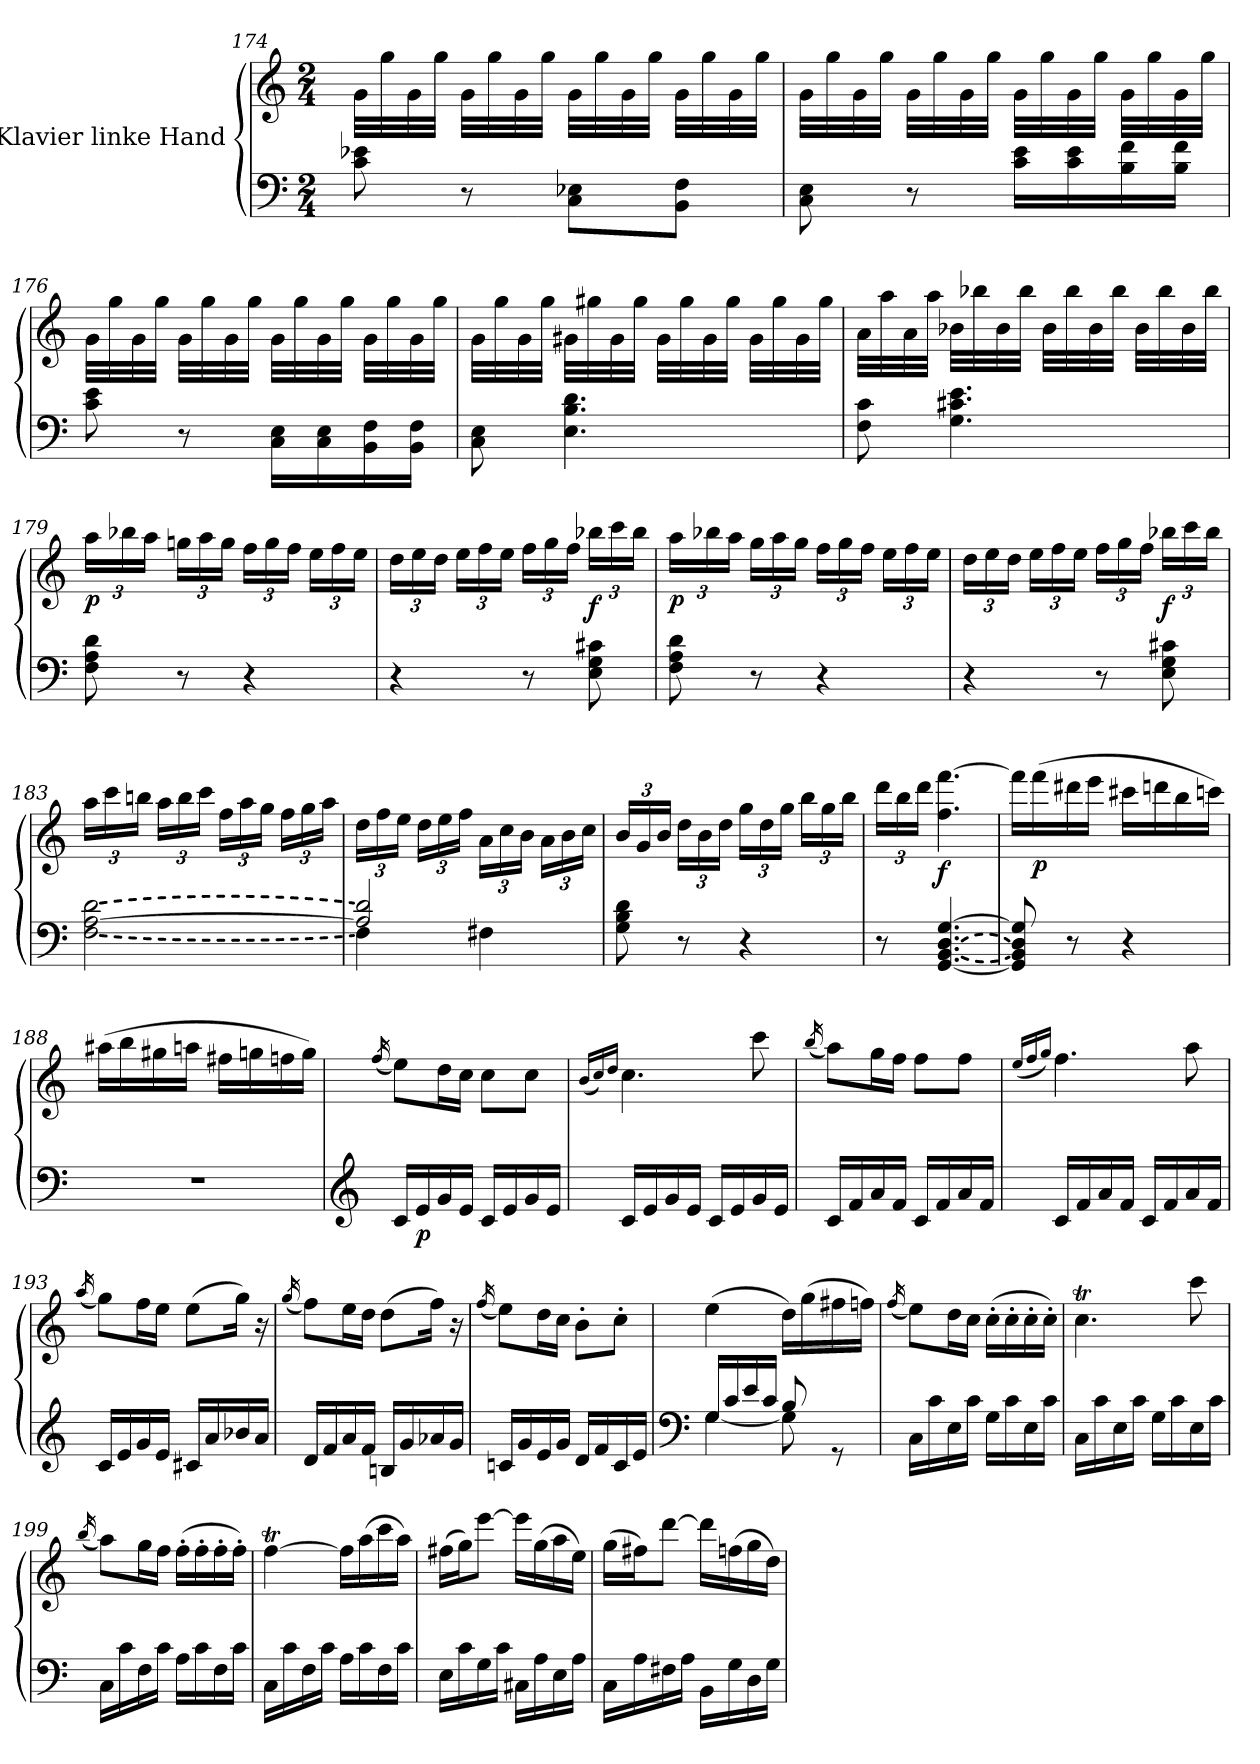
**kern	**kern	**dynam
*part1	*part1	*part1
*staff2	*staff1	*staff1/2
*I"Klavier linke Hand	*	*
*clefF4	*clefG2	*
*k[]	*k[]	*
*M2/4	*M2/4	*
=174	=174	=174
8c\ 8e-X\	32g\LLL	.
.	32gg\	.
.	32g\	.
.	32gg\JJJ	.
8r	32g\LLL	.
.	32gg\	.
.	32g\	.
.	32gg\JJJ	.
8C\ 8E-X\L	32g\LLL	.
.	32gg\	.
.	32g\	.
.	32gg\JJJ	.
8BB\ 8F\J	32g\LLL	.
.	32gg\	.
.	32g\	.
.	32gg\JJJ	.
=175	=175	=175
8C\ 8E\	32g\LLL	.
.	32gg\	.
.	32g\	.
.	32gg\JJJ	.
8r	32g\LLL	.
.	32gg\	.
.	32g\	.
.	32gg\JJJ	.
16c\ 16e\LL	32g\LLL	.
.	32gg\	.
16c\ 16e\	32g\	.
.	32gg\JJJ	.
16B\ 16f\	32g\LLL	.
.	32gg\	.
16B\ 16f\JJ	32g\	.
.	32gg\JJJ	.
=176	=176	=176
8c\ 8e\	32g\LLL	.
.	32gg\	.
.	32g\	.
.	32gg\JJJ	.
8r	32g\LLL	.
.	32gg\	.
.	32g\	.
.	32gg\JJJ	.
16C\ 16E\LL	32g\LLL	.
.	32gg\	.
16C\ 16E\	32g\	.
.	32gg\JJJ	.
16BB\ 16F\	32g\LLL	.
.	32gg\	.
16BB\ 16F\JJ	32g\	.
.	32gg\JJJ	.
=177	=177	=177
8C\ 8E\	32g\LLL	.
.	32gg\	.
.	32g\	.
.	32gg\JJJ	.
!	!	!LO:DY:a=2
!	!	!LO:DY:n=1:b=2
4.E\ 4.B\ 4.d\	32g#X\LLL	fp fp
.	32gg#X\	.
.	32g#\	.
.	32gg#\JJJ	.
.	32g#\LLL	.
.	32gg#\	.
.	32g#\	.
.	32gg#\JJJ	.
.	32g#\LLL	.
.	32gg#\	.
.	32g#\	.
.	32gg#\JJJ	.
=178	=178	=178
8F\ 8c\	32a\LLL	.
.	32aa\	.
.	32a\	.
.	32aa\JJJ	.
!	!	!LO:DY:b=2
!	!	!LO:DY:n=1:a=2
4.G\ 4.c#X\ 4.e\	32b-X\LLL	fp fp
.	32bb-X\	.
.	32b-\	.
.	32bb-\JJJ	.
.	32b-\LLL	.
.	32bb-\	.
.	32b-\	.
.	32bb-\JJJ	.
.	32b-\LLL	.
.	32bb-\	.
.	32b-\	.
.	32bb-\JJJ	.
=179	=179	=179
!	!	!LO:DY:b
8F\ 8A\ 8d\	24aa\LL	p
.	24bb-X\	.
.	24aa\JJ	.
8r	24ggn\LL	.
.	24aa\	.
.	24gg\JJ	.
4r	24ff\LL	.
.	24gg\	.
.	24ff\JJ	.
.	24ee\LL	.
.	24ff\	.
.	24ee\JJ	.
=180	=180	=180
4r	24dd\LL	.
.	24ee\	.
.	24dd\JJ	.
.	24ee\LL	.
.	24ff\	.
.	24ee\JJ	.
8r	24ff\LL	.
.	24gg\	.
.	24ff\JJ	.
!	!	!LO:DY:b
8E\ 8G\ 8c#X\	24bb-X\LL	f
.	24ccc\	.
.	24bb-\JJ	.
=181	=181	=181
!	!	!LO:DY:b
8F\ 8A\ 8d\	24aa\LL	p
.	24bb-X\	.
.	24aa\JJ	.
8r	24gg\LL	.
.	24aa\	.
.	24gg\JJ	.
4r	24ff\LL	.
.	24gg\	.
.	24ff\JJ	.
.	24ee\LL	.
.	24ff\	.
.	24ee\JJ	.
=182	=182	=182
4r	24dd\LL	.
.	24ee\	.
.	24dd\JJ	.
.	24ee\LL	.
.	24ff\	.
.	24ee\JJ	.
8r	24ff\LL	.
.	24gg\	.
.	24ff\JJ	.
!	!	!LO:DY:b
8E\ 8G\ 8c#X\	24bb-X\LL	f
.	24ccc\	.
.	24bb-\JJ	.
=183	=183	=183
!LO:T:n=2:dash	!	!
[2F\ [2A\ [2d\	24aa\LL	.
.	24ccc\	.
.	24bbn\JJ	.
.	24aa\LL	.
.	24bb\	.
.	24ccc\JJ	.
.	24ff\LL	.
.	24aa\	.
.	24gg\JJ	.
.	24ff\LL	.
.	24gg\	.
.	24aa\JJ	.
=184	=184	=184
*^	*	*
2A/] 2d/]	4F\]	24dd\LL	.
.	.	24ff\	.
.	.	24ee\JJ	.
.	.	24dd\LL	.
.	.	24ee\	.
.	.	24ff\JJ	.
.	4F#X\	24a\LL	.
.	.	24cc\	.
.	.	24b\JJ	.
.	.	24a\LL	.
.	.	24b\	.
.	.	24cc\JJ	.
*v	*v	*	*
=185	=185	=185
8G\ 8B\ 8d\	24b/LL	.
.	24g/	.
.	24b/JJ	.
8r	24dd\LL	.
.	24b\	.
.	24dd\JJ	.
4r	24gg\LL	.
.	24dd\	.
.	24gg\JJ	.
.	24bb\LL	.
.	24gg\	.
.	24bb\JJ	.
=186	=186	=186
8r	24ddd\LL	.
.	24bb\	.
.	24ddd\JJ	.
!LO:T:n=2:dash	!	!
!LO:T:n=3:dash	!	!LO:DY:b
[4.GG/ [4.BB/ [4.D/ [4.G/	4.ff\ [4.fff\	f
=187	=187	=187
8GG/] 8BB/] 8D/] 8G/]	16fff\LL]	.
!	!	!LO:DY:b
.	(>16fff\	p
8r	16ddd#X\	.
.	16eee\JJ	.
4r	16ccc#X\LL	.
.	16dddn\	.
.	16bb\	.
.	16cccn\JJ)	.
=188	=188	=188
2r	(>16aa#X\LL	.
.	16bb\	.
.	16gg#X\	.
.	16aan\JJ	.
.	16ff#X\LL	.
.	16ggn\	.
.	16ffn\	.
.	16gg\JJ)	.
=189	=189	=189
*clefG2	*	*
.	(<16qff/	.
16c/LL	8ee\L)	.
!	!	!LO:DY:b=2
16e/	.	p
16g/	16dd\L	.
16e/JJ	16cc\JJ	.
16c/LL	8cc\L	.
16e/	.	.
16g/	8cc\J	.
16e/JJ	.	.
=190	=190	=190
.	(<16qb/LL	.
.	16qcc/)	.
.	16qdd/JJ	.
16c/LL	4.cc\	.
16e/	.	.
16g/	.	.
16e/JJ	.	.
16c/LL	.	.
16e/	.	.
16g/	8ccc\	.
16e/JJ	.	.
=191	=191	=191
.	(<16qbb/	.
16c/LL	8aa\L)	.
16f/	.	.
16a/	16gg\L	.
16f/JJ	16ff\JJ	.
16c/LL	8ff\L	.
16f/	.	.
16a/	8ff\J	.
16f/JJ	.	.
=192	=192	=192
.	(<16qee/LL	.
.	16qff/	.
.	16qgg/JJ)	.
16c/LL	4.ff\	.
16f/	.	.
16a/	.	.
16f/JJ	.	.
16c/LL	.	.
16f/	.	.
16a/	8aa\	.
16f/JJ	.	.
=193	=193	=193
.	(<16qaa/	.
16c/LL	8gg\L)	.
16e/	.	.
16g/	16ff\L	.
16e/JJ	16ee\JJ	.
16c#X/LL	(>8ee\L	.
16a/	.	.
16b-X/	16gg\Jk)	.
16a/JJ	16r	.
=194	=194	=194
.	(<16qgg/	.
16d/LL	8ff\L)	.
16f/	.	.
16a/	16ee\L	.
16f/JJ	16dd\JJ	.
16Bn/LL	(>8dd\L	.
16g/	.	.
16a-X/	16ff\Jk)	.
16g/JJ	16r	.
=195	=195	=195
.	(<16qff/	.
16cn/LL	8ee\L)	.
16g/	.	.
16e/	16dd\L	.
16g/JJ	16cc\JJ	.
16d/LL	8b'\L	.
16f/	.	.
16c/	8cc'\J	.
16e/JJ	.	.
=196	=196	=196
*clefF4	*	*
*^	*	*
16G/LL	[4G\	(>4ee\	.
16c/	.	.	.
16e/	.	.	.
16c/JJ	.	.	.
8B/	8G\]	16dd\LL)	.
.	.	(>16gg\	.
8rGG	8ryy	16ff#X\	.
.	.	16ffn\JJ)	.
*v	*v	*	*
=197	=197	=197
.	(<16qff/	.
16C\LL	8ee\L)	.
16c\	.	.
16E\	16dd\L	.
16c\JJ	16cc\JJ	.
16G\LL	(>16cc'\LL	.
16c\	16cc'\	.
16E\	16cc'\	.
16c\JJ	16cc'\JJ)	.
=198	=198	=198
16C\LL	4.ccT\	.
16c\	.	.
16E\	.	.
16c\JJ	.	.
16G\LL	.	.
16c\	.	.
16E\	8cccTTT\	.
16c\JJ	.	.
=199	=199	=199
.	(<16qbb/	.
16C\LL	8aa\L)	.
16c\	.	.
16F\	16gg\L	.
16c\JJ	16ff\JJ	.
16A\LL	(>16ff'\LL	.
16c\	16ff'\	.
16F\	16ff'\	.
16c\JJ	16ff'\JJ)	.
=200	=200	=200
16C\LL	[4ffT\	.
16c\	.	.
16F\	.	.
16c\JJ	.	.
16A\LL	16ff\LL]	.
16c\	(>16aa\	.
16F\	16ccc\	.
16c\JJ	16aa\JJ)	.
=201	=201	=201
16E\LL	(>16ff#X\LL	.
16c\	16gg\J)	.
16G\	[8eee\J	.
16c\JJ	.	.
16C#X\LL	16eee\LL]	.
16A\	(>16gg\	.
16E\	16aa\	.
16A\JJ	16ee\JJ)	.
=202	=202	=202
16C\LL	(>16gg\LL	.
16A\	16ff#X\J)	.
16F#X\	[8ddd\J	.
16A\JJ	.	.
16BB\LL	16ddd\LL]	.
16G\	(>16ffn\	.
16D\	16gg\	.
16G\JJ	16dd\JJ)	.
=	=	=
*-	*-	*-
